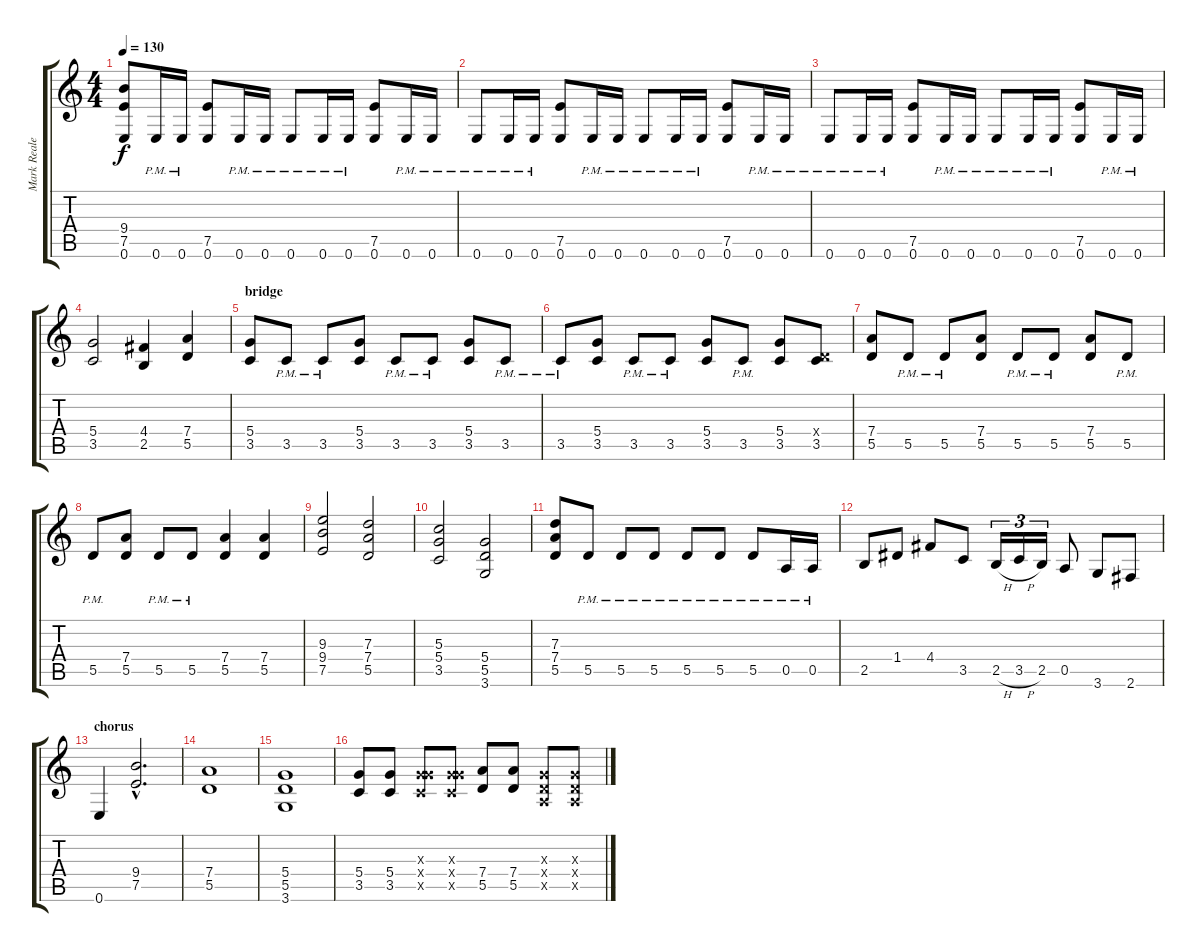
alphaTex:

\track ("Mark Reale" "Mark Reale") {instrument acousticguitarnylon}
\staff {score tabs}
\tuning (E4 B3 G3 D3 A2 E2) {hide}
\ts (4 4)
\tempo 130
\clef g2
\ks c
(9.4 7.5 0.6).8{dy f} 0.6{pm}.16 0.6{pm}.16 (7.5 0.6).8 0.6{pm}.16 0.6{pm}.16 0.6{pm}.8 0.6{pm}.16 0.6{pm}.16 (7.5 0.6).8 0.6{pm}.16 0.6{pm}.16 |
0.6{pm}.8 0.6{pm}.16 0.6{pm}.16 (7.5 0.6).8 0.6{pm}.16 0.6{pm}.16 0.6{pm}.8 0.6{pm}.16 0.6{pm}.16 (7.5 0.6).8 0.6{pm}.16 0.6{pm}.16 |
0.6{pm}.8 0.6{pm}.16 0.6{pm}.16 (7.5 0.6).8 0.6{pm}.16 0.6{pm}.16 0.6{pm}.8 0.6{pm}.16 0.6{pm}.16 (7.5 0.6).8 0.6{pm}.16 0.6{pm}.16 |
(5.4 3.5).2 (4.4 2.5).4 (7.4 5.5).4 |
\section ("" "bridge")
(5.4 3.5).8 3.5{pm}.8 3.5{pm}.8 (5.4 3.5).8 3.5{pm}.8 3.5{pm}.8 (5.4 3.5).8 3.5{pm}.8 |
3.5{pm}.8 (5.4 3.5).8 3.5{pm}.8 3.5{pm}.8 (5.4 3.5).8 3.5{pm}.8 (5.4 3.5).8 (0.4{x} 3.5).8 |
(7.4 5.5).8 5.5{pm}.8 5.5{pm}.8 (7.4 5.5).8 5.5{pm}.8 5.5{pm}.8 (7.4 5.5).8 5.5{pm}.8 |
5.5{pm}.8 (7.4 5.5).8 5.5{pm}.8 5.5{pm}.8 (7.4 5.5).4 (7.4 5.5).4 |
(9.3 9.4 7.5).2 (7.3 7.4 5.5).2 |
(5.3 5.4 3.5).2 (5.4 5.5 3.6).2 |
(7.3 7.4 5.5).8 5.5{pm}.8 5.5{pm}.8 5.5{pm}.8 5.5{pm}.8 5.5{pm}.8 5.5{pm}.8 0.5{pm}.16 0.5{pm}.16 |
2.5.8 1.4.8 4.4.8 3.5.8 2.5{h}.16{tu (3 2)} 3.5{h}.16{tu (3 2)} 2.5.16{tu (3 2)} 0.5.8 3.6.8 2.6.8 |
\section ("" "chorus")
0.6.4 (9.4{hac} 7.5{hac}).2{d} |
(7.4 5.5).1 |
(5.4 5.5 3.6).1 |
(5.4 3.5).8 (5.4 3.5).8 (0.3{x} 5.4{x} 3.5{x}).8 (0.3{x} 5.4{x} 3.5{x}).8 (7.4 5.5).8 (7.4 5.5).8 (0.3{x} 0.4{x} 0.5{x}).8 (0.3{x} 0.4{x} 0.5{x}).8
